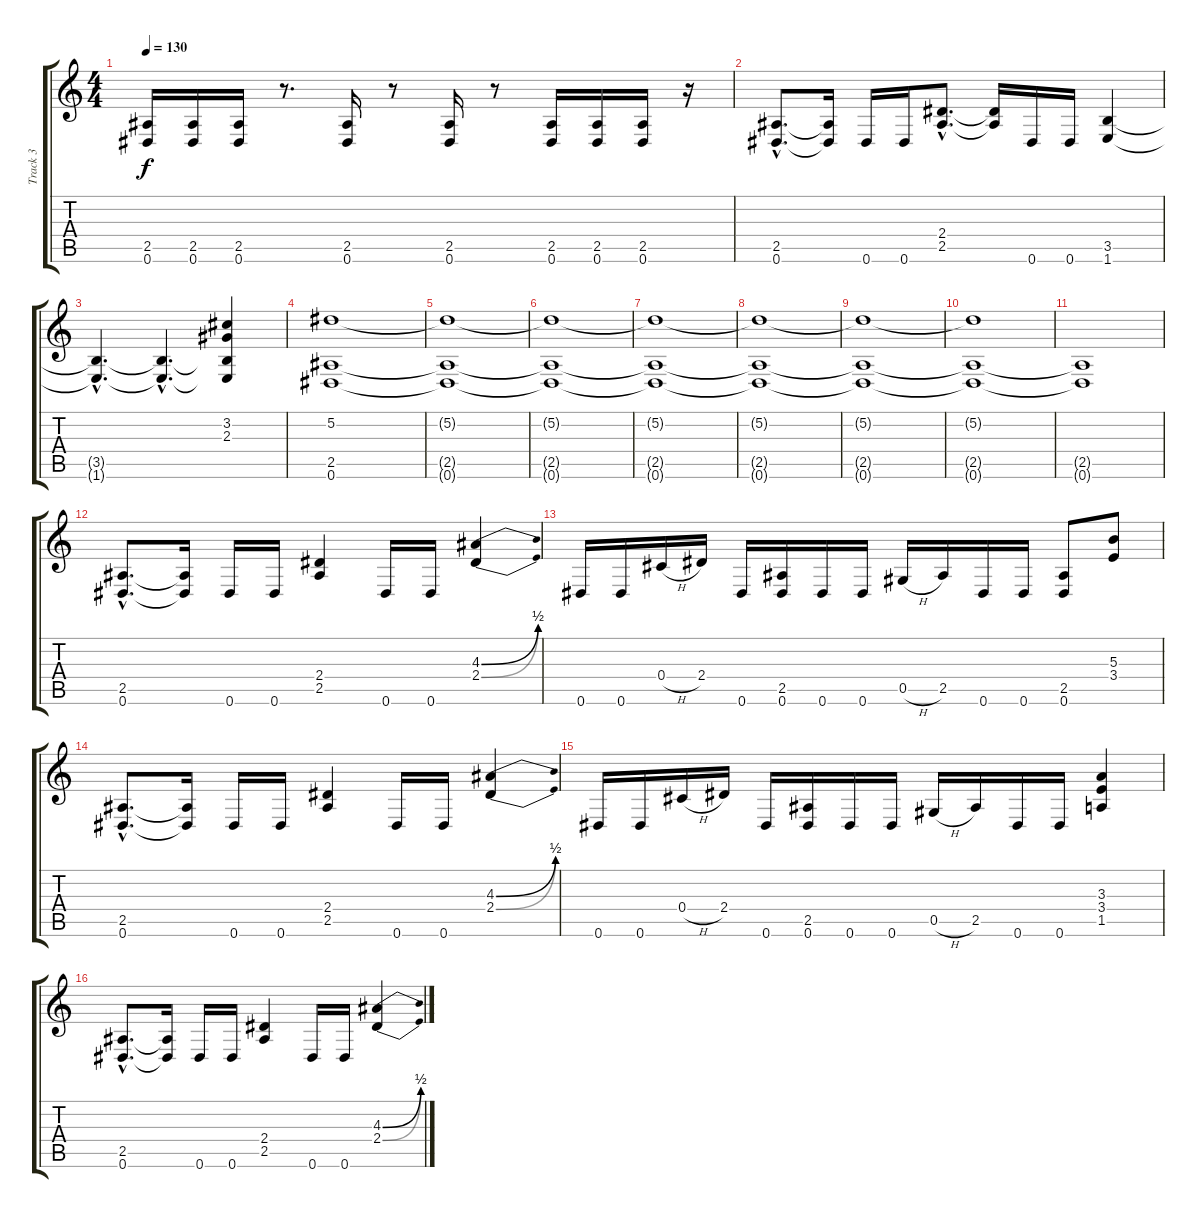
\track ("Track 3" "Track 3") {instrument overdrivenguitar}
\staff {score tabs}
\tuning (Eb4 Bb3 Gb3 Db3 Ab2 Eb2) {hide}
\ts (4 4)
\tempo 130
\clef g2
\ks c
(2.5 0.6).16{dy f} (2.5 0.6).16 (2.5 0.6).16 r.8{d} (2.5 0.6).16 r.8 (2.5 0.6).16 r.8 (2.5 0.6).16 (2.5 0.6).16 (2.5 0.6).16 r.16 |
(2.5{hac} 0.6{hac}).8{d} (2.5{t} 0.6{t}).16 0.6.16 0.6.16 (2.4{hac} 2.5{hac}).8{d} (2.4{t} 2.5{t}).16 0.6.16 0.6.16 (3.5 1.6).4 |
(3.5{hac t} 1.6{hac t}).4{d} (3.5{hac t} 1.6{hac t}).4{d} (3.2 2.3 3.5{t} 1.6{t}).4 |
(5.2 2.5 0.6).1 |
(5.2{t} 2.5{t} 0.6{t}).1{volume 6} |
(5.2{t} 2.5{t} 0.6{t}).1 |
(5.2{t} 2.5{t} 0.6{t}).1 |
(5.2{t} 2.5{t} 0.6{t}).1 |
(5.2{t} 2.5{t} 0.6{t}).1 |
(5.2{t} 2.5{t} 0.6{t}).1 |
(2.5{t} 0.6{t}).1 |
(2.5{hac} 0.6{hac}).8{d volume 13 instrument overdrivenguitar} (2.5{t} 0.6{t}).16 0.6.16 0.6.16 (2.4 2.5).4 0.6.16 0.6.16 (4.3{be (bend 0 0 60 2)} 2.4{be (bend 0 0 60 2)}).4 |
0.6.16 0.6.16 0.4{h}.16 2.4.16 0.6.16 (2.5 0.6).16 0.6.16 0.6.16 0.5{h}.16 2.5.16 0.6.16 0.6.16 (2.5 0.6).8 (5.3 3.4).8 |
(2.5{hac} 0.6{hac}).8{d} (2.5{t} 0.6{t}).16 0.6.16 0.6.16 (2.4 2.5).4 0.6.16 0.6.16 (4.3{be (bend 0 0 60 2)} 2.4{be (bend 0 0 60 2)}).4 |
0.6.16 0.6.16 0.4{h}.16 2.4.16 0.6.16 (2.5 0.6).16 0.6.16 0.6.16 0.5{h}.16 2.5.16 0.6.16 0.6.16 (3.3 3.4 1.5).4 |
(2.5{hac} 0.6{hac}).8{d volume 13} (2.5{t} 0.6{t}).16 0.6.16 0.6.16 (2.4 2.5).4 0.6.16 0.6.16 (4.3{be (bend 0 0 60 2)} 2.4{be (bend 0 0 60 2)}).4
